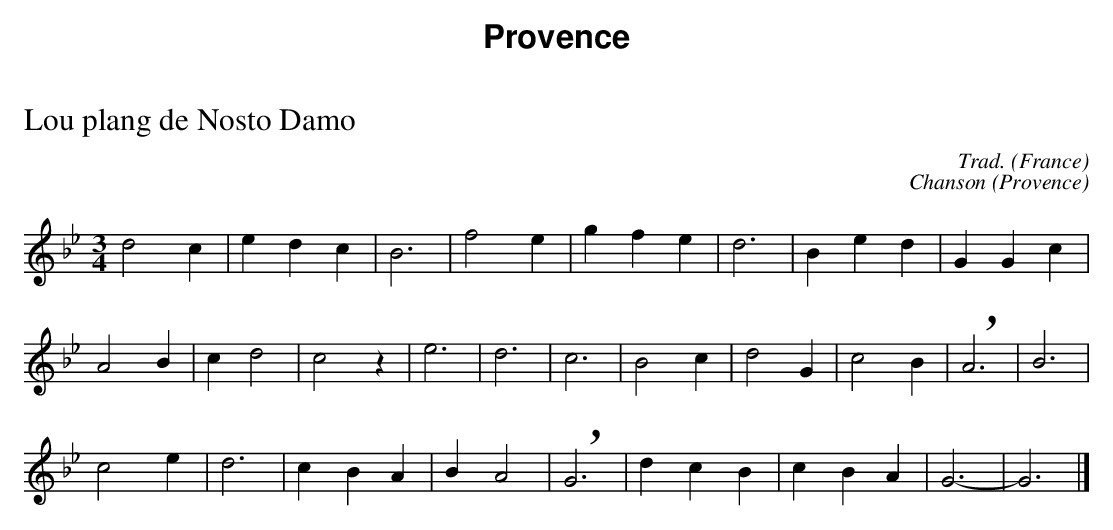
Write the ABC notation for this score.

X:1
T:Lou plang de Nosto Damo
C:Trad.
O:France
M:3/4
L:1/4
K:Bb
d2c | edc | B3 | f2e | gfe | d3 | Bed | GGc |
A2 B | cd2 | c2z | e3 | d3 | c3 | B2c | d2G | c2B | !breath!A3 | B3 |
c2e | d3 | cBA | BA2 | !breath!G3 | dcB | cBA | G3 - | G3 |]
